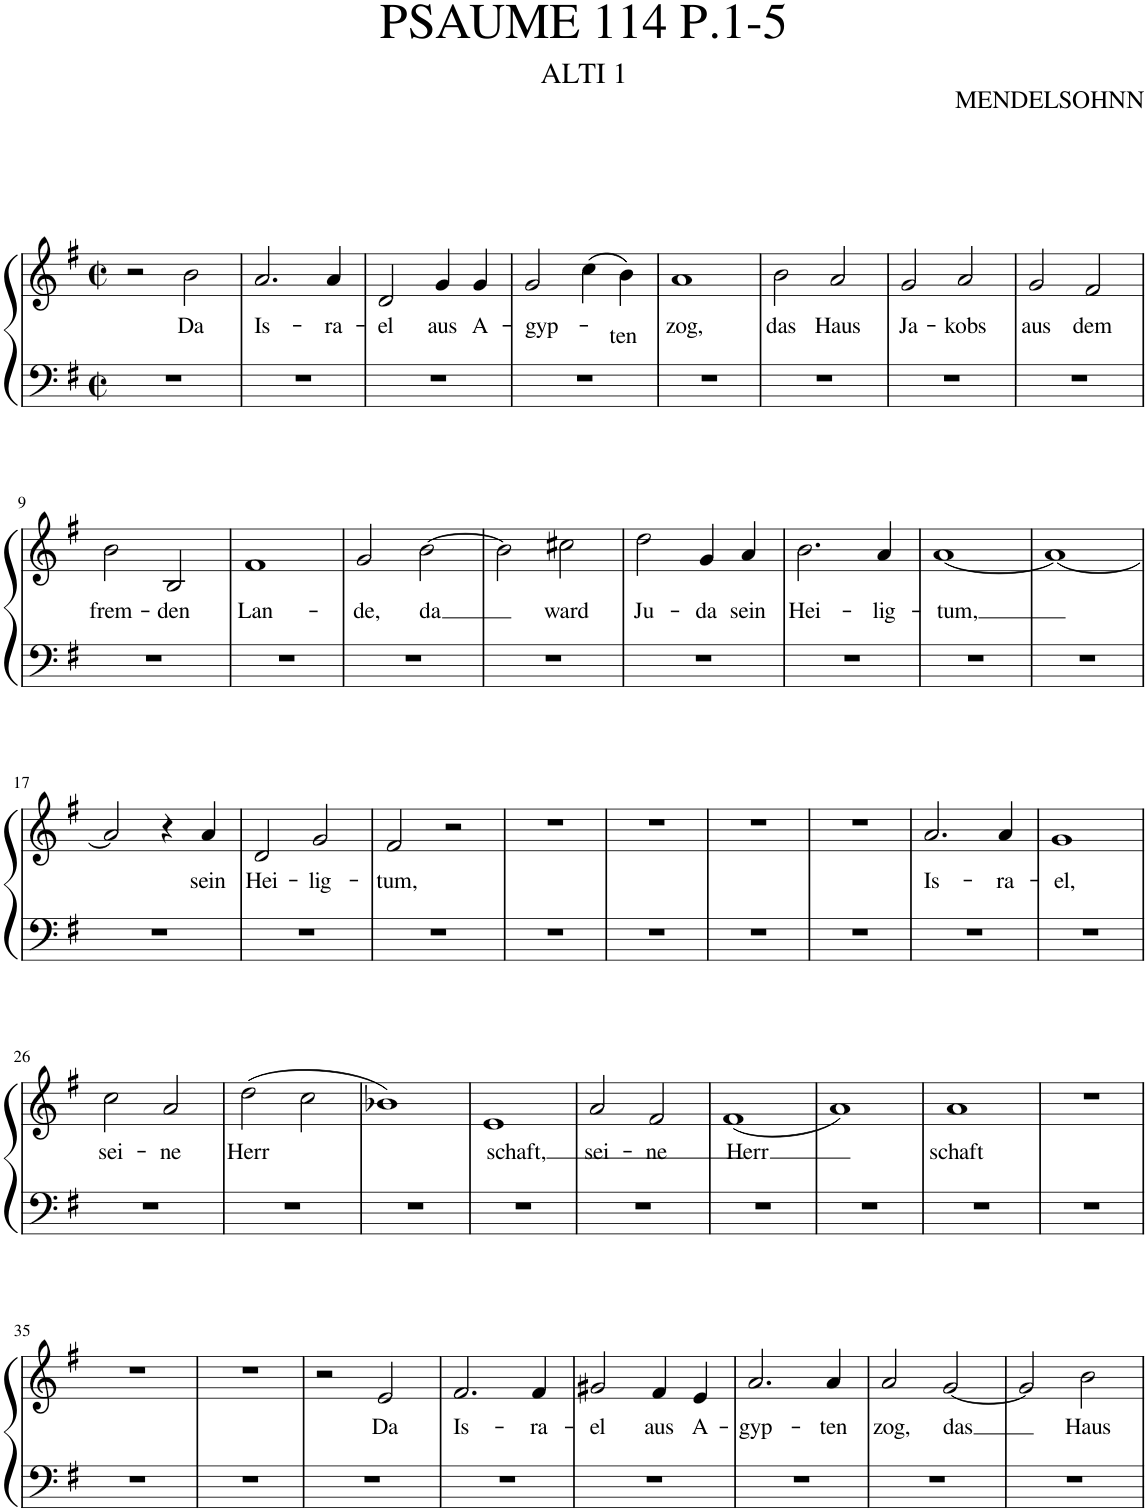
**kern	**kern	**text
*part1	*part1	*part1
*staff2	*staff1	*staff1
*I"Piano	*	*
*I'Pno.	*	*
*clefF4	*clefG2	*
*k[f#]	*k[f#]	*
*M2/2	*M2/2	*
*met(c|)	*met(c|)	*
=1	=1	=1
1r	2r	.
!	!	!LO:LY:b
.	2b\	Da
=2	=2	=2
!	!	!LO:LY:b
1r	2.a/	Is-
!	!	!LO:LY:b
.	4a/	-ra-
=3	=3	=3
!	!	!LO:LY:b
1r	2d/	-el
!	!	!LO:LY:b
.	4g/	aus
!	!	!LO:LY:b
.	4g/	A-
=4	=4	=4
!	!	!LO:LY:b
1r	2g/	-gyp-
.	(4cc\	.
!	!	!LO:LY:b
.	4b\)	-ten
=5	=5	=5
!	!	!LO:LY:b
1r	1a	zog,
=6	=6	=6
!	!	!LO:LY:b
1r	2b\	das
!	!	!LO:LY:b
.	2a/	Haus
=7	=7	=7
!	!	!LO:LY:b
1r	2g/	Ja-
!	!	!LO:LY:b
.	2a/	-kobs
=8	=8	=8
!	!	!LO:LY:b
1r	2g/	aus
!	!	!LO:LY:b
.	2f#/	dem
!!LO:LB:g=z
=9	=9	=9
!	!	!LO:LY:b
1r	2b\	frem-
!	!	!LO:LY:b
.	2B/	-den
=10	=10	=10
!	!	!LO:LY:b
1r	1f#	Lan-
=11	=11	=11
!	!	!LO:LY:b
1r	2g/	-de,
!	!	!LO:LY:b
.	[2b\	da
=12	=12	=12
1r	2b\]	.
!	!	!LO:LY:b
.	2cc#X\	ward
=13	=13	=13
!	!	!LO:LY:b
1r	2dd\	Ju-
!	!	!LO:LY:b
.	4g/	-da
!	!	!LO:LY:b
.	4a/	sein
=14	=14	=14
!	!	!LO:LY:b
1r	2.b\	Hei-
!	!	!LO:LY:b
.	4a/	-lig-
=15	=15	=15
!	!	!LO:LY:b
1r	[1a	-tum,
=16	=16	=16
1r	1a_	.
!!LO:LB:g=z
=17	=17	=17
1r	2a/]	.
.	4r	.
!	!	!LO:LY:b
.	4a/	sein
=18	=18	=18
!	!	!LO:LY:b
1r	2d/	Hei-
!	!	!LO:LY:b
.	2g/	lig-
=19	=19	=19
!	!	!LO:LY:b
1r	2f#/	-tum,
.	2r	.
=20	=20	=20
1r	1r	.
=21	=21	=21
1r	1r	.
=22	=22	=22
1r	1r	.
=23	=23	=23
1r	1r	.
=24	=24	=24
!	!	!LO:LY:b
1r	2.a/	Is-
!	!	!LO:LY:b
.	4a/	ra-
=25	=25	=25
!	!	!LO:LY:b
1r	1g	-el,
!!LO:LB:g=z
=26	=26	=26
!	!	!LO:LY:b
1r	2cc\	sei-
!	!	!LO:LY:b
.	2a/	-ne
=27	=27	=27
!	!	!LO:LY:b
1r	(2dd\	Herr
.	2cc\	.
=28	=28	=28
1r	1b-X)	.
=29	=29	=29
!	!	!LO:LY:b
1r	1e	schaft,
=30	=30	=30
!	!	!LO:LY:b
1r	2a/	sei-
!	!	!LO:LY:b
.	2f#/	-ne
=31	=31	=31
!	!	!LO:LY:b
1r	(1f#	Herr
=32	=32	=32
1r	1a)	.
=33	=33	=33
!	!	!LO:LY:b
1r	1a	schaft
=34	=34	=34
1r	1r	.
!!LO:LB:g=z
=35	=35	=35
1r	1r	.
=36	=36	=36
1r	1r	.
=37	=37	=37
1r	2r	.
!	!	!LO:LY:b
.	2e/	Da
=38	=38	=38
!	!	!LO:LY:b
1r	2.f#/	Is-
!	!	!LO:LY:b
.	4f#/	-ra-
=39	=39	=39
!	!	!LO:LY:b
1r	2g#X/	-el
!	!	!LO:LY:b
.	4f#/	aus
!	!	!LO:LY:b
.	4e/	A-
=40	=40	=40
!	!	!LO:LY:b
1r	2.a/	-gyp-
!	!	!LO:LY:b
.	4a/	-ten
=41	=41	=41
!	!	!LO:LY:b
1r	2a/	zog,
!	!	!LO:LY:b
.	[2g/	das
=42	=42	=42
1r	2g/]	.
!	!	!LO:LY:b
.	2b\	Haus
=	=	=
*-	*-	*-
